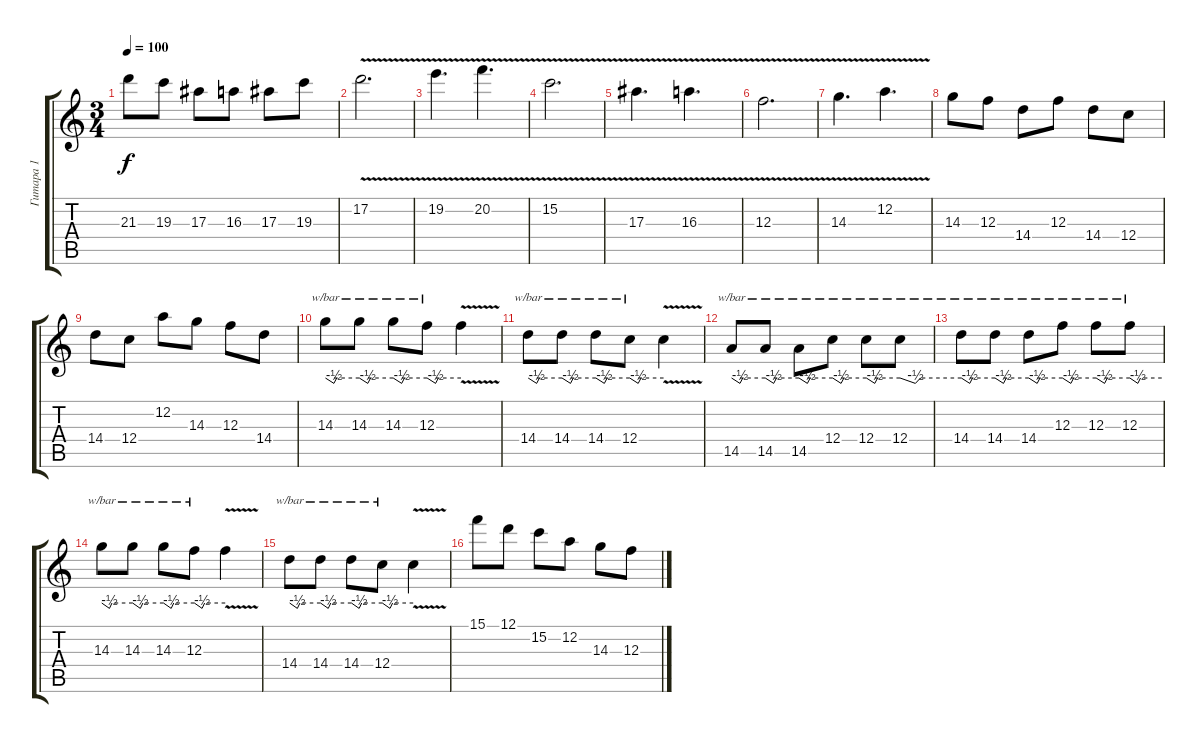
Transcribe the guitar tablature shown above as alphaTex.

\track ("Гитара 1" "Гитара 1") {instrument overdrivenguitar}
\staff {score tabs}
\tuning (D4 A3 F3 C3 G2 D2) {hide}
\ts (3 4)
\tempo 100
\clef g2
\ks c
21.3.8{dy f} 19.3.8 17.3.8 16.3.8 17.3.8 19.3.8 |
17.2{v}.2{d} |
19.2{v}.4{d} 20.2{v}.4{d} |
15.2{v}.2{d} |
17.3{v}.4{d} 16.3{v}.4{d} |
12.3{v}.2{d} |
14.3{v}.4{d} 12.2{v}.4{d} |
14.3.8 12.3.8 14.4.8 12.3.8 14.4.8 12.4.8 |
14.4.8 12.4.8 12.2.8 14.3.8 12.3.8 14.4.8 |
14.3.8{tbe (custom default 0 0 15 -2 20 0 60 0)} 14.3.8{tbe (custom default 0 0 15 -2 20 0 60 0)} 14.3.8{tbe (custom default 0 0 15 -2 20 0 60 0)} 12.3.8{tbe (custom default 0 0 15 -2 20 0 60 0)} 12.3{v t}.4 |
14.4.8{tbe (custom default 0 0 15 -2 20 0 60 0)} 14.4.8{tbe (custom default 0 0 15 -2 20 0 60 0)} 14.4.8{tbe (custom default 0 0 15 -2 20 0 60 0)} 12.4.8{tbe (custom default 0 0 15 -2 20 0 60 0)} 12.4{v t}.4 |
14.5.8{tbe (custom default 0 0 15 -2 20 0 60 0)} 14.5.8{tbe (custom default 0 0 15 -2 20 0 60 0)} 14.5.8{tbe (custom default 0 0 15 -2 20 0 60 0)} 12.4.8{tbe (custom default 0 0 15 -2 20 0 60 0)} 12.4.8{tbe (custom default 0 0 15 -2 20 0 60 0)} 12.4.8{tbe (custom default 0 0 15 -2 20 0 60 0)} |
14.4.8{tbe (custom default 0 0 15 -2 20 0 60 0)} 14.4.8{tbe (custom default 0 0 15 -2 20 0 60 0)} 14.4.8{tbe (custom default 0 0 15 -2 20 0 60 0)} 12.3.8{tbe (custom default 0 0 15 -2 20 0 60 0)} 12.3.8{tbe (custom default 0 0 15 -2 20 0 60 0)} 12.3.8{tbe (custom default 0 0 15 -2 20 0 60 0)} |
14.3.8{tbe (custom default 0 0 15 -2 20 0 60 0)} 14.3.8{tbe (custom default 0 0 15 -2 20 0 60 0)} 14.3.8{tbe (custom default 0 0 15 -2 20 0 60 0)} 12.3.8{tbe (custom default 0 0 15 -2 20 0 60 0)} 12.3{v t}.4 |
14.4.8{tbe (custom default 0 0 15 -2 20 0 60 0)} 14.4.8{tbe (custom default 0 0 15 -2 20 0 60 0)} 14.4.8{tbe (custom default 0 0 15 -2 20 0 60 0)} 12.4.8{tbe (custom default 0 0 15 -2 20 0 60 0)} 12.4{v t}.4 |
15.1.8 12.1.8 15.2.8 12.2.8 14.3.8 12.3.8
